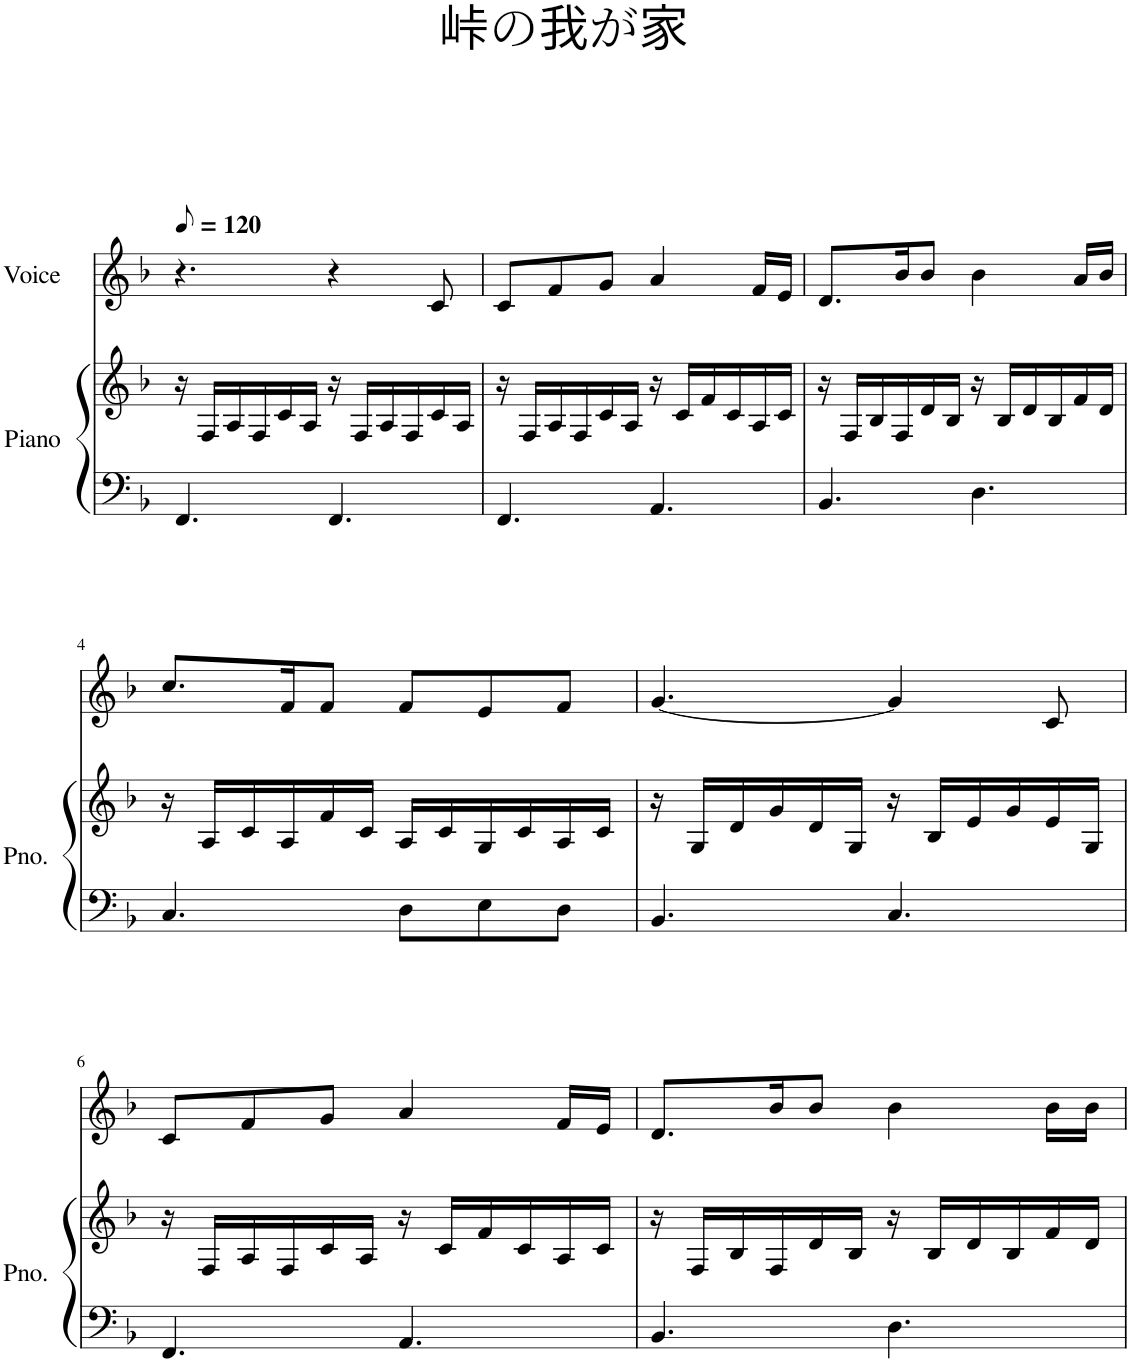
**kern	**kern	**kern
*part2	*part2	*part1
*staff3	*staff2	*staff1
*I"Piano	*	*I"Voice
*I'Pno.	*	*
*clefF4	*clefG2	*clefG2
*k[b-]	*k[b-]	*k[b-]
*M6/8	*M6/8	*M6/8
*MM60	*MM60	*MM60
=1	=1	=1
4.FF/	16r	4.r
.	16F/LL	.
.	16A/	.
.	16F/	.
.	16c/	.
.	16A/JJ	.
4.FF/	16r	4r
.	16F/LL	.
.	16A/	.
.	16F/	.
.	16c/	8c/
.	16A/JJ	.
=2	=2	=2
4.FF/	16r	8c/L
.	16F/LL	.
.	16A/	8f/
.	16F/	.
.	16c/	8g/J
.	16A/JJ	.
4.AA/	16r	4a/
.	16c/LL	.
.	16f/	.
.	16c/	.
.	16A/	16f/LL
.	16c/JJ	16e/JJ
=3	=3	=3
4.BB-/	16r	8.d/L
.	16F/LL	.
.	16B-/	.
.	16F/	16b-/K
.	16d/	8b-/J
.	16B-/JJ	.
4.D\	16r	4b-\
.	16B-/LL	.
.	16d/	.
.	16B-/	.
.	16f/	16a/LL
.	16d/JJ	16b-/JJ
!!LO:LB:g=z
=4	=4	=4
4.C/	16r	8.cc/L
.	16A/LL	.
.	16c/	.
.	16A/	16f/K
.	16f/	8f/J
.	16c/JJ	.
8D\L	16A/LL	8f/L
.	16c/	.
8E\	16G/	8e/
.	16c/	.
8D\J	16A/	8f/J
.	16c/JJ	.
=5	=5	=5
4.BB-/	16r	[4.g/
.	16G/LL	.
.	16d/	.
.	16g/	.
.	16d/	.
.	16G/JJ	.
4.C/	16r	4g/]
.	16B-/LL	.
.	16e/	.
.	16g/	.
.	16e/	8c/
.	16G/JJ	.
!!LO:LB:g=z
=6	=6	=6
4.FF/	16r	8c/L
.	16F/LL	.
.	16A/	8f/
.	16F/	.
.	16c/	8g/J
.	16A/JJ	.
4.AA/	16r	4a/
.	16c/LL	.
.	16f/	.
.	16c/	.
.	16A/	16f/LL
.	16c/JJ	16e/JJ
=7	=7	=7
4.BB-/	16r	8.d/L
.	16F/LL	.
.	16B-/	.
.	16F/	16b-/K
.	16d/	8b-/J
.	16B-/JJ	.
4.D\	16r	4b-\
.	16B-/LL	.
.	16d/	.
.	16B-/	.
.	16f/	16b-\LL
.	16d/JJ	16b-\JJ
=	=	=
*-	*-	*-
